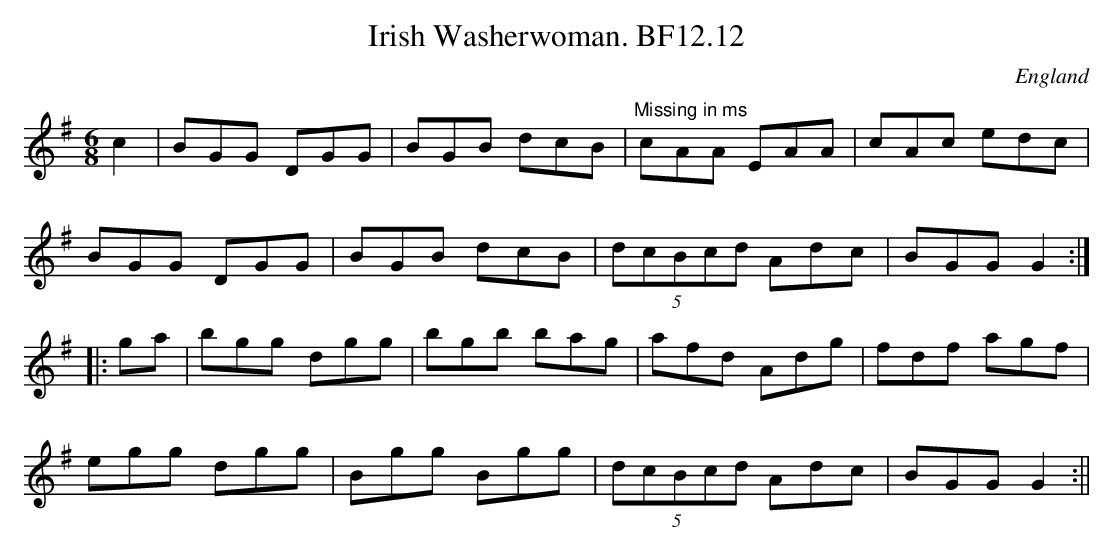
X:1
T:Irish Washerwoman. BF12.12
M:6/8
L:1/8
O:England
K:G major
c2|BGG DGG|BGB dcB|"Missing in ms"cAA EAA|cAc edc|!
BGG DGG|BGB dcB|(5dcBcd Adc|BGGG2:|!
|:ga|bgg dgg|bgb bag|afd Adg|fdf agf|!
egg dgg|Bgg Bgg| (5dcBcd Adc|BGG G2:||
